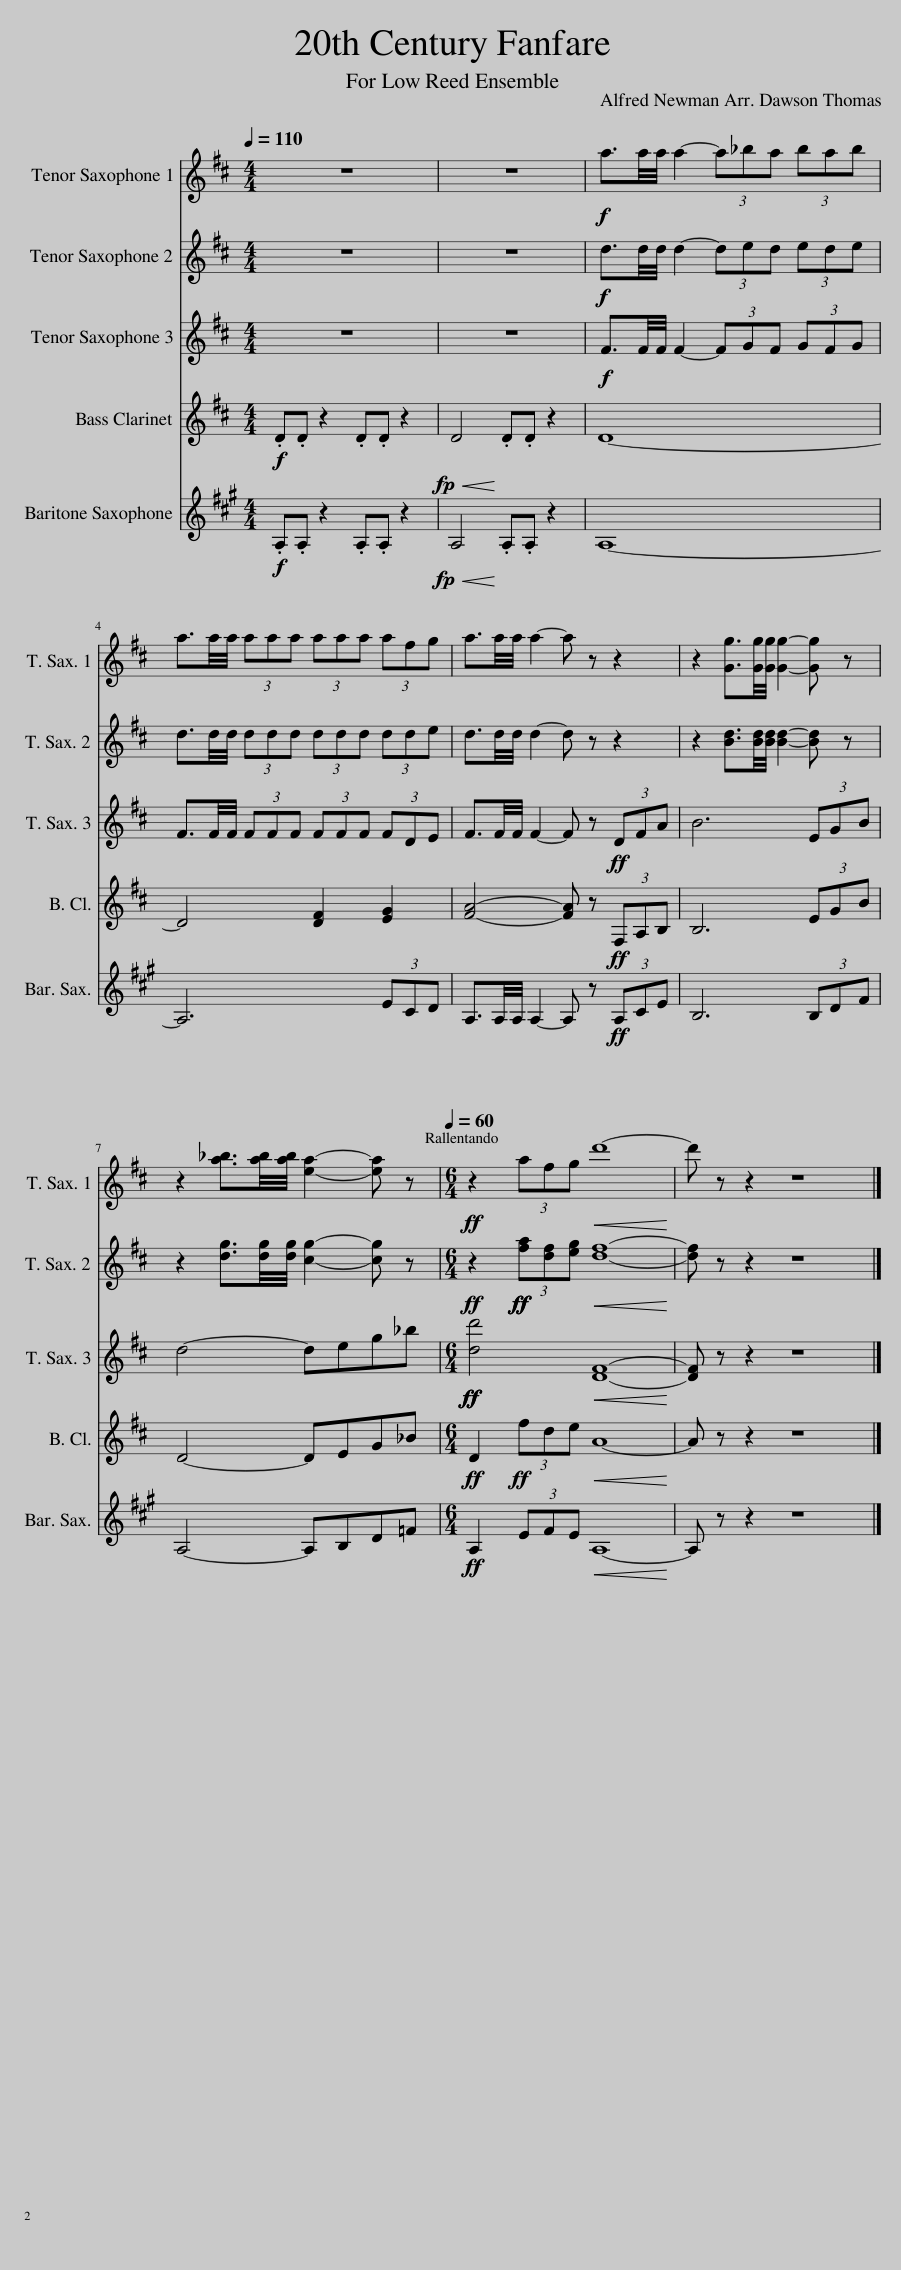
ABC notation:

X:1
%%score 1 2 3 4 5
L:1/8
Q:1/4=110
M:4/4
I:linebreak $
K:none
V:1 treble transpose=-14
V:2 treble transpose=-14
V:3 treble transpose=-14
V:4 treble transpose=-14
V:5 treble transpose=-21
V:1
[K:D] z8 | z8 |!f! a3/2a/4a/4 a2- (3a_ba (3bab |$ a3/2a/4a/4 (3aaa (3aaa (3afg | a3/2a/4a/4 a2- a z z2 | %5
 z2 [Gg]3/2[Gg]/4[Gg]/4 [Gg]2- [Gg] z |$ z2 [a_b]3/2[ab]/4[ab]/4 [ea]2- [ea] z |[M:6/4][Q:1/4=60]!ff! z2 (3afg!<(! d'8-!<)! | d' z z2 z8 |] %9
V:2
[K:D] z8 | z8 |!f! d3/2d/4d/4 d2- (3ded (3ede |$ d3/2d/4d/4 (3ddd (3ddd (3dde | d3/2d/4d/4 d2- d z z2 | %5
 z2 [Bd]3/2[Bd]/4[Bd]/4 [Bd]2- [Bd] z |$ z2 [dg]3/2[dg]/4[dg]/4 [cg]2- [cg] z |[M:6/4]!ff! z2!ff!!ff! (3[fa][df][eg]!<(! [df]8-!<)! | [df] z z2 z8 |] %9
V:3
[K:D] z8 | z8 |!f! F3/2F/4F/4 F2- (3FGF (3GFG |$ F3/2F/4F/4 (3FFF (3FFF (3FDE | F3/2F/4F/4 F2- F z!ff! (3DFA | %5
 B6 (3EGB |$ d4- deg_b |[M:6/4]!ff!!ff! [dd']4!<(! [DF]8-!<)! | [DF] z z2 z8 |] %9
V:4
[K:D]!f! .D.D z2 .D.D z2 |!<(! D4!<)! .D.D z2 | D8- |$ D4 [DF]2 [EG]2 | [FA]4- [FA] z!ff! (3F,A,B, | %5
 B,6 (3EGB |$ D4- DEG_B |[M:6/4]!ff! D2!ff! (3fde!<(! A8-!<)! | A z z2 z8 |] %9
V:5
[K:A]!f! .A,.A, z2 .A,.A, z2 |!<(! A,4!<)! .A,.A, z2 | A,8- |$ A,6 (3ECD | A,3/2A,/4A,/4 A,2- A, z!ff! (3A,CE | %5
 B,6 (3B,DF |$ A,4- A,B,D=F |[M:6/4]!ff! A,2 (3EFE!<(! A,8-!<)! | A, z z2 z8 |] %9
